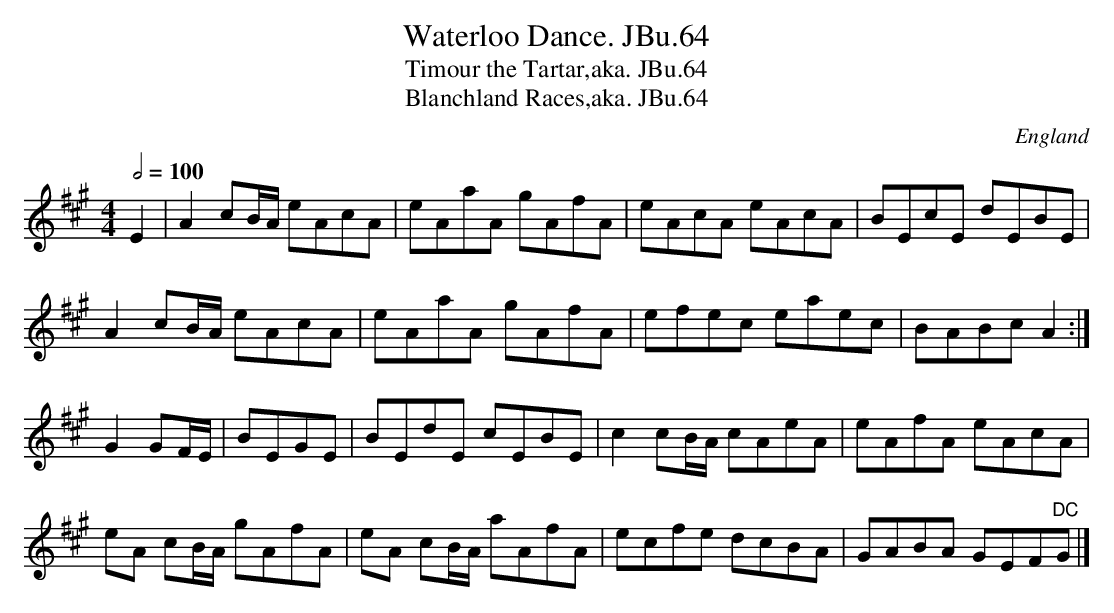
X:1
T:Waterloo Dance. JBu.64
T:Timour the Tartar,aka. JBu.64
T:Blanchland Races,aka. JBu.64
O:England
M:4/4
L:1/8
Q:1/2=100
K:A major
E2|A2cB/A/ eAcA|eAaA gAfA|eAcA eAcA|BEcE dEBE|
A2cB/A/ eAcA|eAaA gAfA|efec eaec|BABc A2:|
G2GF/E/|BEGE|BEdE cEBE|c2cB/A/ cAeA|eAfA eAcA|
eA cB/A/ gAfA|eA cB/A/ aAfA|ecfe dcBA|GABA GEF"DC"G|]
